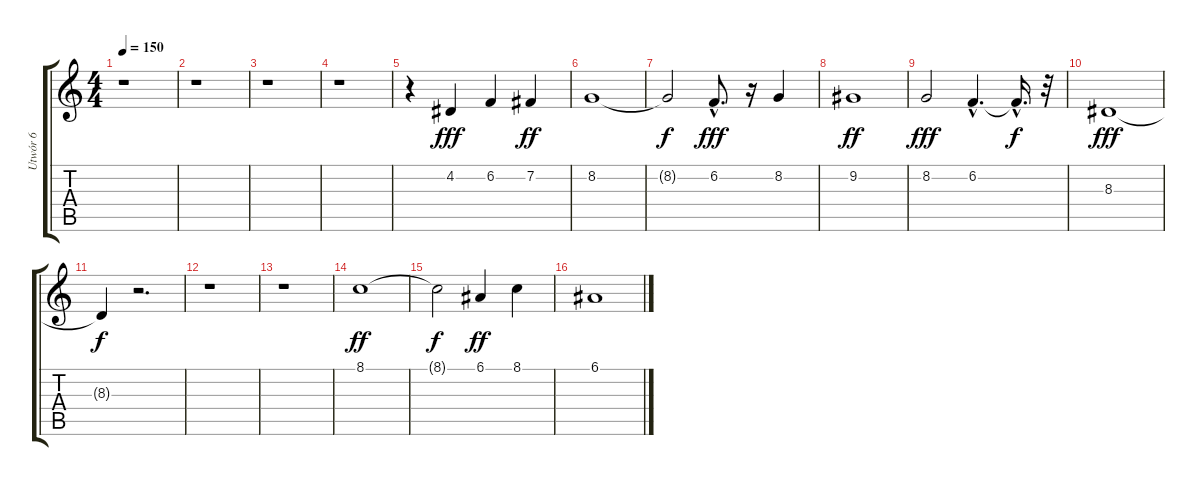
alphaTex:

\track ("Utwór 6" "Utwór 6") {instrument lead6voice}
\staff {score tabs}
\tuning (E4 B3 G3 D3 A2 E2) {hide}
\ts (4 4)
\tempo 150
\clef g2
\ks c
r.1{dy fff instrument lead6voice} |
r.1 |
r.1 |
r.1 |
r.4 4.2.4 6.2.4 7.2.4{dy ff} |
8.2.1 |
8.2{t}.2{dy f} 6.2{hac}.8{d dy fff} r.16 8.2.4 |
9.2.1{dy ff} |
8.2.2{dy fff} 6.2{hac}.4{d} 6.2{hac t}.16{d dy f} r.32 |
8.3.1{dy fff} |
8.3{t}.4{dy f} r.2{d} |
r.1 |
r.1 |
8.1.1{dy ff} |
8.1{t}.2{dy f} 6.1.4{dy ff} 8.1.4 |
6.1.1
